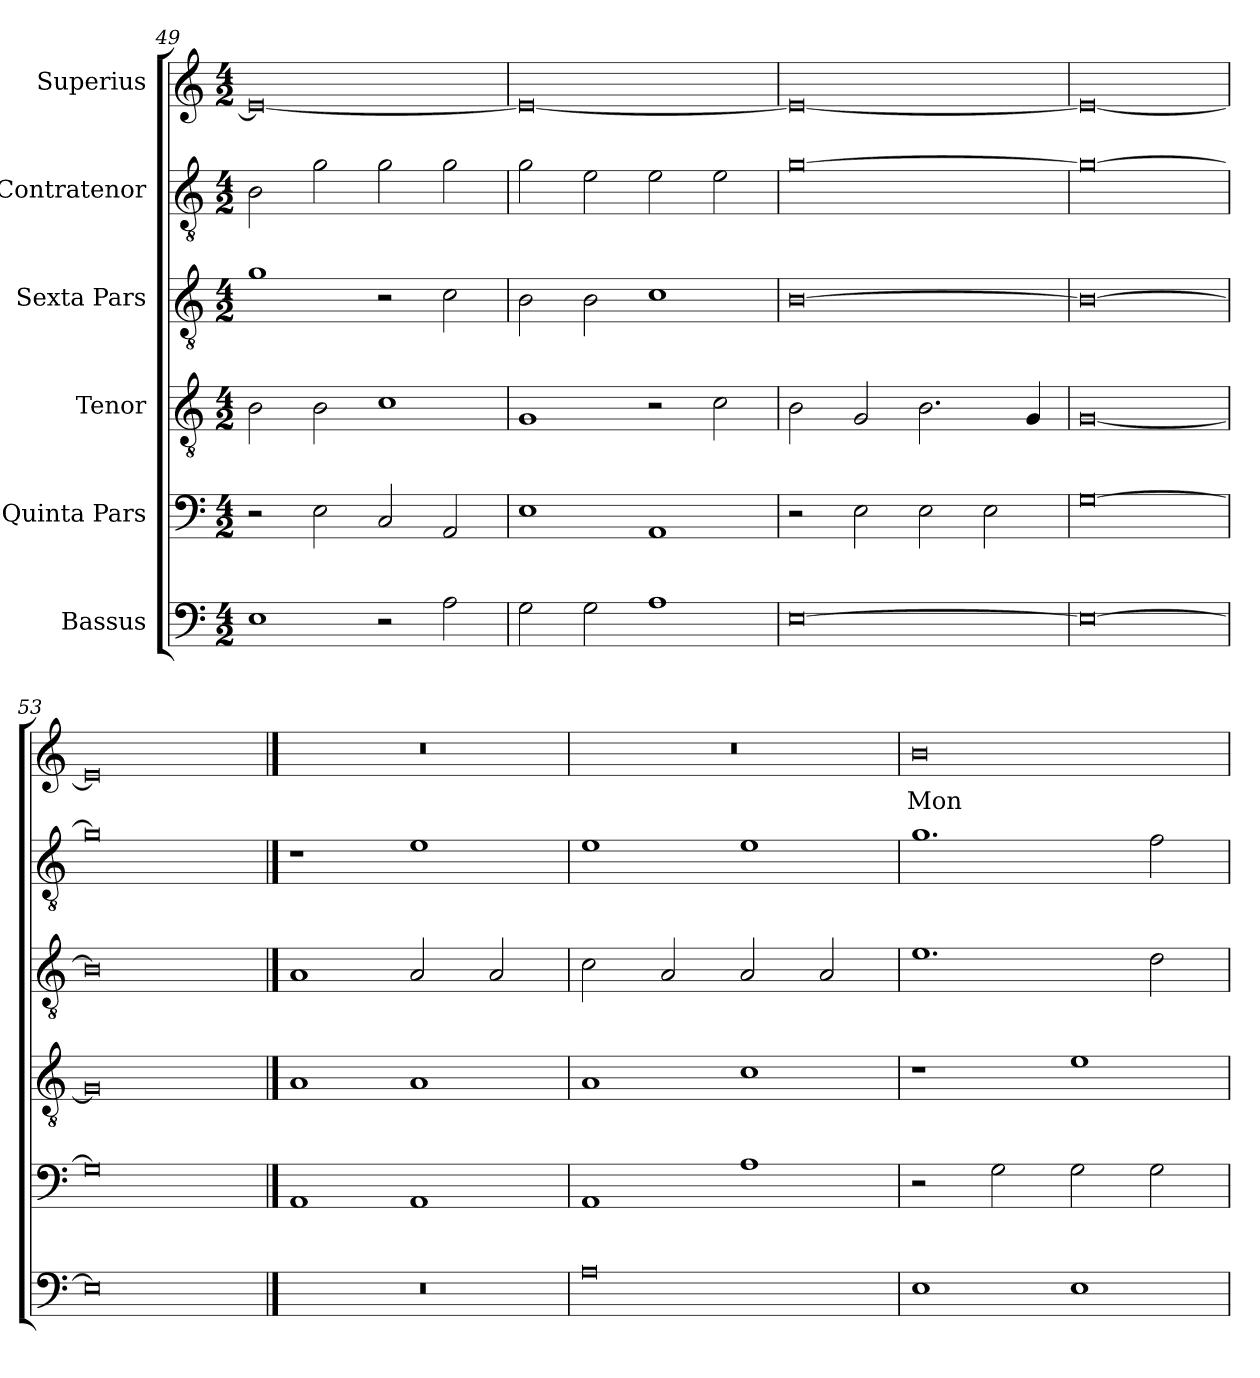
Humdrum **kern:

**kern	**kern	**kern	**kern	**kern	**kern	**text
*part6	*part5	*part4	*part3	*part2	*part1	*part1
*staff6	*staff5	*staff4	*staff3	*staff2	*staff1	*staff1
*I"Bassus	*I"Quinta Pars	*I"Tenor	*I"Sexta Pars	*I"Contratenor	*I"Superius	*
*clefF4	*clefF4	*clefGv2	*clefGv2	*clefGv2	*clefG2	*
*k[]	*k[]	*k[]	*k[]	*k[]	*k[]	*
*C:	*C:	*C:	*C:	*C:	*C:	*
*M4/2	*M4/2	*M4/2	*M4/2	*M4/2	*M4/2	*
=49	=49	=49	=49	=49	=49	=49
1E	2r	2B\	1g	2B\	0e_	.
.	2E\	2B\	.	2g\	.	.
2r	2C/	1c	2r	2g\	.	.
2A\	2AA/	.	2c\	2g\	.	.
=50	=50	=50	=50	=50	=50	=50
2G\	1E	1G	2B\	2g\	0e_	.
2G\	.	.	2B\	2e\	.	.
1A	1AA	2r	1c	2e\	.	.
.	.	2c\	.	2e\	.	.
=51	=51	=51	=51	=51	=51	=51
[0E	2r	2B\	[0B	[0g	0e_	.
.	2E\	2G/	.	.	.	.
.	2E\	2.B\	.	.	.	.
.	2E\	.	.	.	.	.
.	.	4G/	.	.	.	.
=52	=52	=52	=52	=52	=52	=52
0E_	[0G	[0G	0B_	0g_	0e_	.
=53	=53	=53	=53	=53	=53	=53
0E]	0G]	0G]	0B]	0g]	0e]	.
!!LO:LB:g=z
==54	==54	==54	==54	==54	==54	==54
0r	1AA	1A	1A	1r	0r	.
.	1AA	1A	2A/	1e	.	.
.	.	.	2A/	.	.	.
=55	=55	=55	=55	=55	=55	=55
0A	1AA	1A	2c\	1e	0r	.
.	.	.	2A/	.	.	.
.	1A	1c	2A/	1e	.	.
.	.	.	2A/	.	.	.
=56	=56	=56	=56	=56	=56	=56
1E	2r	1r	1.e	1.g	0b	Mon
.	2G\	.	.	.	.	.
1E	2G\	1e	.	.	.	.
.	2G\	.	2d\	2f\	.	.
=	=	=	=	=	=	=
*-	*-	*-	*-	*-	*-	*-
